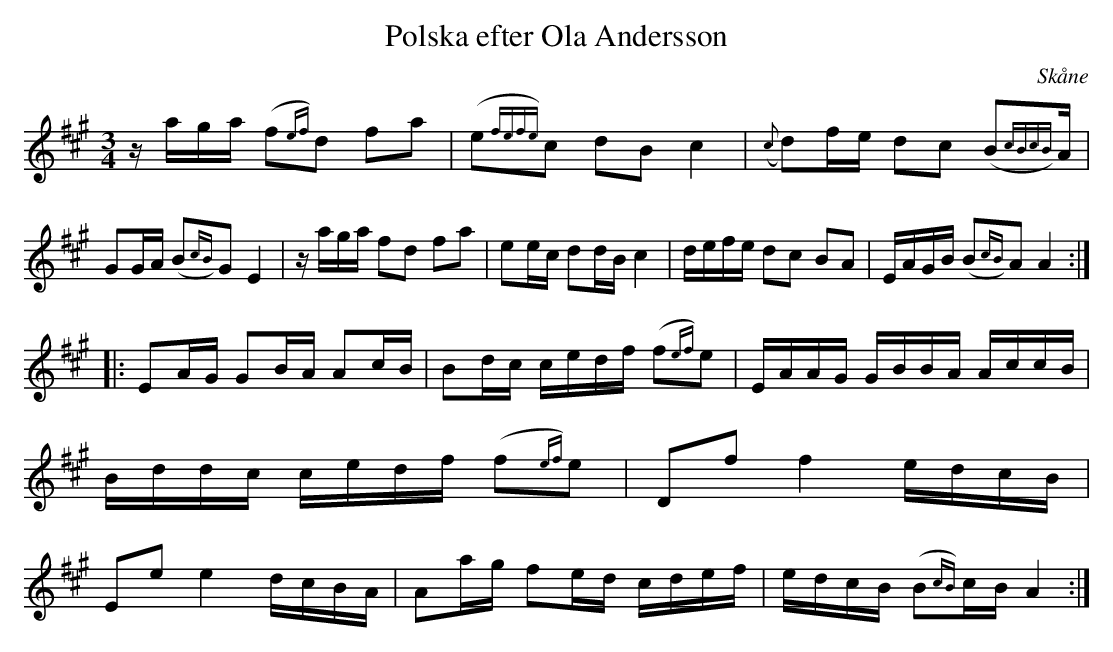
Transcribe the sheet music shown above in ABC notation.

X:1
T:Polska efter Ola Andersson
O:Skåne
M:3/4
L:1/16
K:A
zaga (f2{ef})d2 f2a2 | (e2{fefe})c2 d2B2 c4 |({c} d2)fe d2c2 (B2{cBcB})A | G2GA (B2{cB})G2 E4 | zaga f2d2 f2a2 | e2ec d2dB c4 | defe d2c2 B2A2 | EAGB (B2{cB})A2 A4:|
|: E2AG G2BA A2cB | B2dc cedf (f2{ef})e2 | EAAG GBBA AccB | Bddc cedf (f2{ef})e2 | D2f2 f4 edcB | E2e2 e4 dcBA | A2ag f2ed cdef | edcB (B2{cB})cB A4 :|
